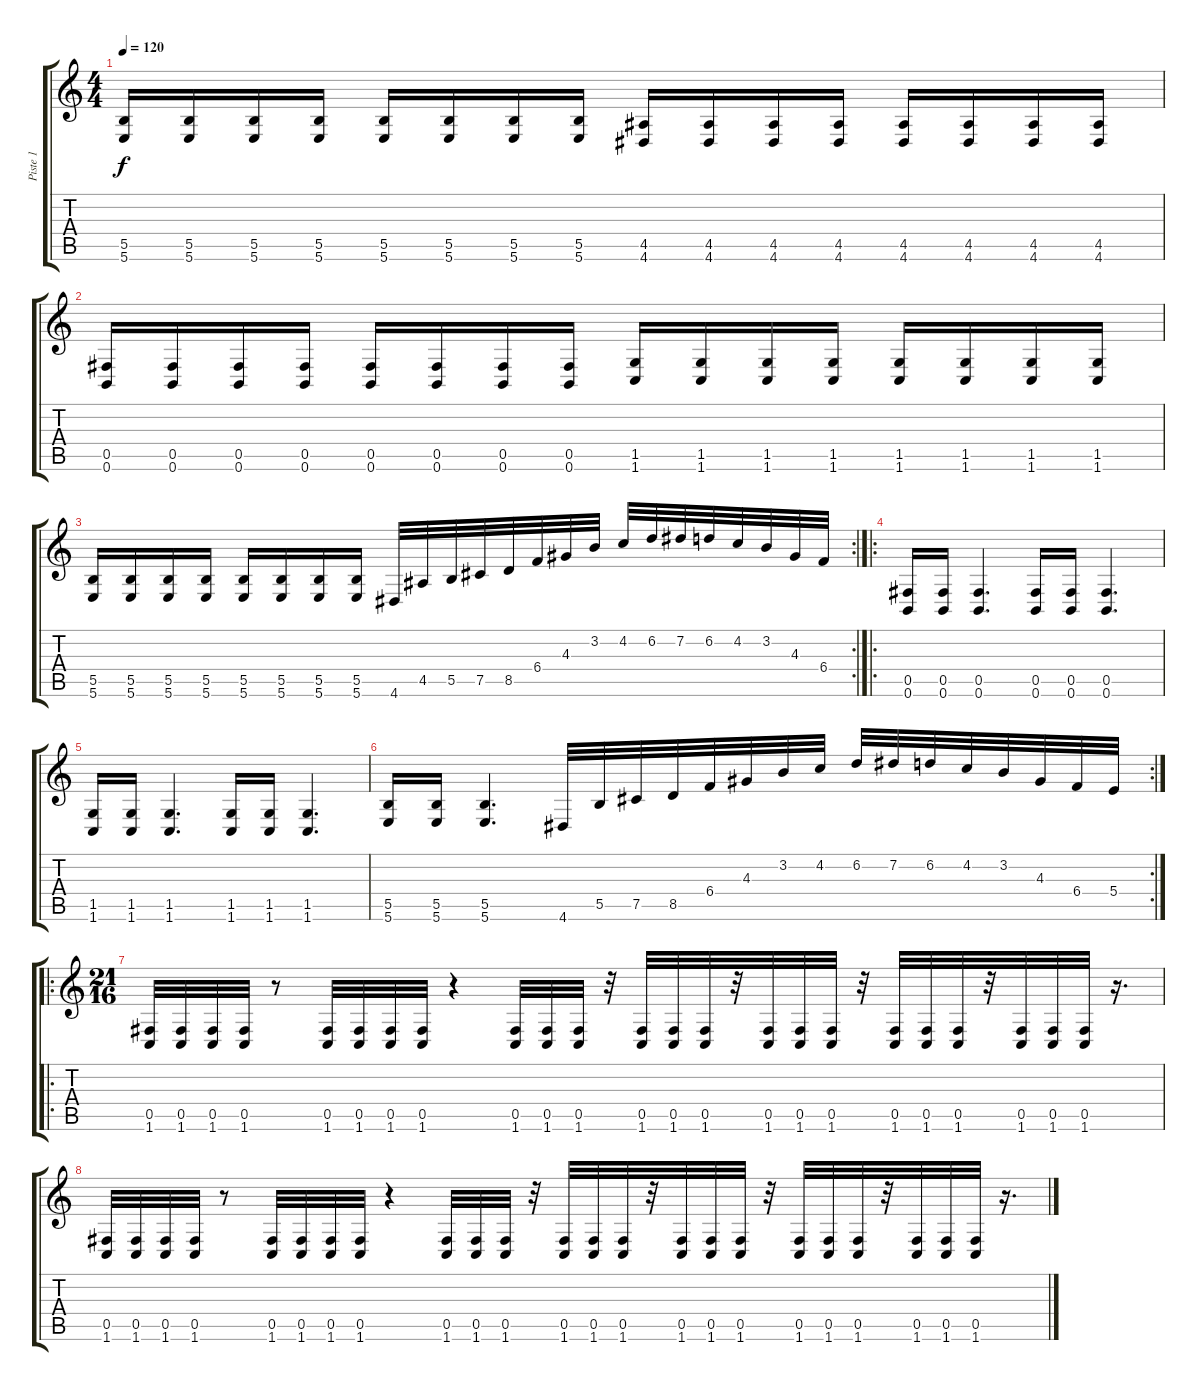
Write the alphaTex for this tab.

\track ("Piste 1" "Piste 1") {instrument distortionguitar}
\staff {score tabs}
\tuning (Db4 Ab3 E3 B2 Gb2 B1) {hide}
\ts (4 4)
\tempo 120
\clef g2
\ks c
(5.5 5.6).16{dy f} (5.5 5.6).16 (5.5 5.6).16 (5.5 5.6).16 (5.5 5.6).16 (5.5 5.6).16 (5.5 5.6).16 (5.5 5.6).16 (4.5 4.6).16 (4.5 4.6).16 (4.5 4.6).16 (4.5 4.6).16 (4.5 4.6).16 (4.5 4.6).16 (4.5 4.6).16 (4.5 4.6).16 |
(0.5 0.6).16 (0.5 0.6).16 (0.5 0.6).16 (0.5 0.6).16 (0.5 0.6).16 (0.5 0.6).16 (0.5 0.6).16 (0.5 0.6).16 (1.5 1.6).16 (1.5 1.6).16 (1.5 1.6).16 (1.5 1.6).16 (1.5 1.6).16 (1.5 1.6).16 (1.5 1.6).16 (1.5 1.6).16 |
\rc 2
(5.5 5.6).16 (5.5 5.6).16 (5.5 5.6).16 (5.5 5.6).16 (5.5 5.6).16 (5.5 5.6).16 (5.5 5.6).16 (5.5 5.6).16 4.6.32 4.5.32 5.5.32 7.5.32 8.5.32 6.4.32 4.3.32 3.2.32 4.2.32 6.2.32 7.2.32 6.2.32 4.2.32 3.2.32 4.3.32 6.4.32 |
\ro
(0.5 0.6).16 (0.5 0.6).16 (0.5 0.6).4{d} (0.5 0.6).16 (0.5 0.6).16 (0.5 0.6).4{d} |
(1.5 1.6).16 (1.5 1.6).16 (1.5 1.6).4{d} (1.5 1.6).16 (1.5 1.6).16 (1.5 1.6).4{d} |
\rc 2
(5.5 5.6).16 (5.5 5.6).16 (5.5 5.6).4{d} 4.6.32 5.5.32 7.5.32 8.5.32 6.4.32 4.3.32 3.2.32 4.2.32 6.2.32 7.2.32 6.2.32 4.2.32 3.2.32 4.3.32 6.4.32 5.4.32 |
\ro
\ts (21 16)
(0.5 1.6).32 (0.5 1.6).32 (0.5 1.6).32 (0.5 1.6).32 r.8 (0.5 1.6).32 (0.5 1.6).32 (0.5 1.6).32 (0.5 1.6).32 r.4 (0.5 1.6).32 (0.5 1.6).32 (0.5 1.6).32 r.32 (0.5 1.6).32 (0.5 1.6).32 (0.5 1.6).32 r.32 (0.5 1.6).32 (0.5 1.6).32 (0.5 1.6).32 r.32 (0.5 1.6).32 (0.5 1.6).32 (0.5 1.6).32 r.32 (0.5 1.6).32 (0.5 1.6).32 (0.5 1.6).32 r.16{d} |
(0.5 1.6).32 (0.5 1.6).32 (0.5 1.6).32 (0.5 1.6).32 r.8 (0.5 1.6).32 (0.5 1.6).32 (0.5 1.6).32 (0.5 1.6).32 r.4 (0.5 1.6).32 (0.5 1.6).32 (0.5 1.6).32 r.32 (0.5 1.6).32 (0.5 1.6).32 (0.5 1.6).32 r.32 (0.5 1.6).32 (0.5 1.6).32 (0.5 1.6).32 r.32 (0.5 1.6).32 (0.5 1.6).32 (0.5 1.6).32 r.32 (0.5 1.6).32 (0.5 1.6).32 (0.5 1.6).32 r.16{d}
